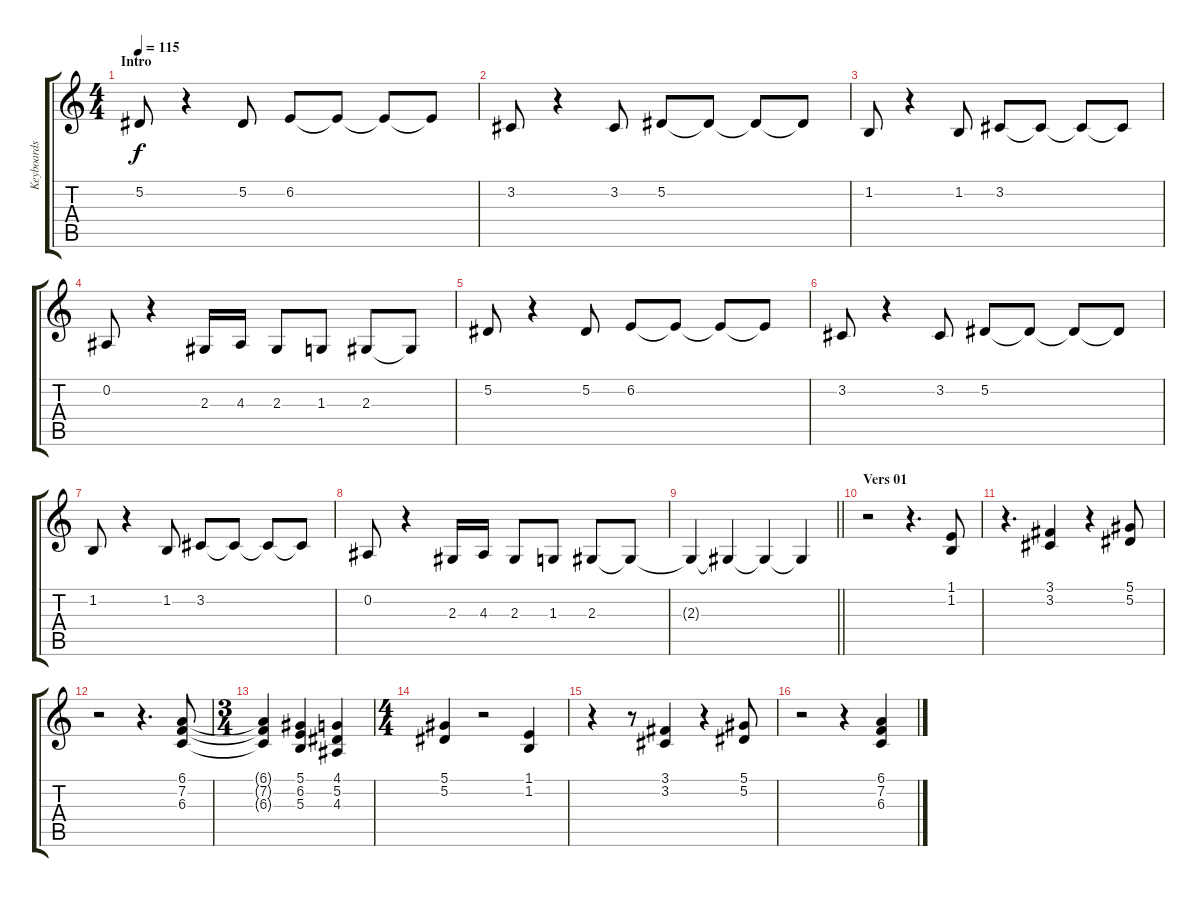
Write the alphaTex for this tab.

\track ("Keyboards" "Keyboards") {instrument pad7halo}
\staff {score tabs}
\tuning (Eb4 Bb3 Gb3 Db3 Ab2 Eb2) {hide}
\ts (4 4)
\section ("" "Intro")
\tempo 115
\clef g2
\ks c
5.2.8{dy f instrument pad7halo} r.4 5.2.8 6.2.8 6.2{t}.8 6.2{t}.8 6.2{t}.8 |
3.2.8 r.4 3.2.8 5.2.8 5.2{t}.8 5.2{t}.8 5.2{t}.8 |
1.2.8 r.4 1.2.8 3.2.8 3.2{t}.8 3.2{t}.8 3.2{t}.8 |
0.2.8 r.4 2.3.16 4.3.16 2.3.8 1.3.8 2.3.8 2.3{t}.8 |
5.2.8 r.4 5.2.8 6.2.8 6.2{t}.8 6.2{t}.8 6.2{t}.8 |
3.2.8 r.4 3.2.8 5.2.8 5.2{t}.8 5.2{t}.8 5.2{t}.8 |
1.2.8 r.4 1.2.8 3.2.8 3.2{t}.8 3.2{t}.8 3.2{t}.8 |
0.2.8 r.4 2.3.16 4.3.16 2.3.8 1.3.8 2.3.8 2.3{t}.8 |
\barLineRight lightlight
2.3{t}.4 2.3{t}.4 2.3{t}.4 2.3{t}.4 |
\section ("" "Vers 01")
r.2 r.4{d} (1.1 1.2).8 |
r.4{d} (3.1 3.2).4 r.4 (5.1 5.2).8 |
r.2 r.4{d} (6.1 7.2 6.3).8 |
\ts (3 4)
(6.1{t} 7.2{t} 6.3{t}).4 (5.1 6.2 5.3).4 (4.1 5.2 4.3).4 |
\ts (4 4)
(5.1 5.2).4 r.2 (1.1 1.2).4 |
r.4 r.8 (3.1 3.2).4 r.4 (5.1 5.2).8 |
r.2 r.4 (6.1 7.2 6.3).4
